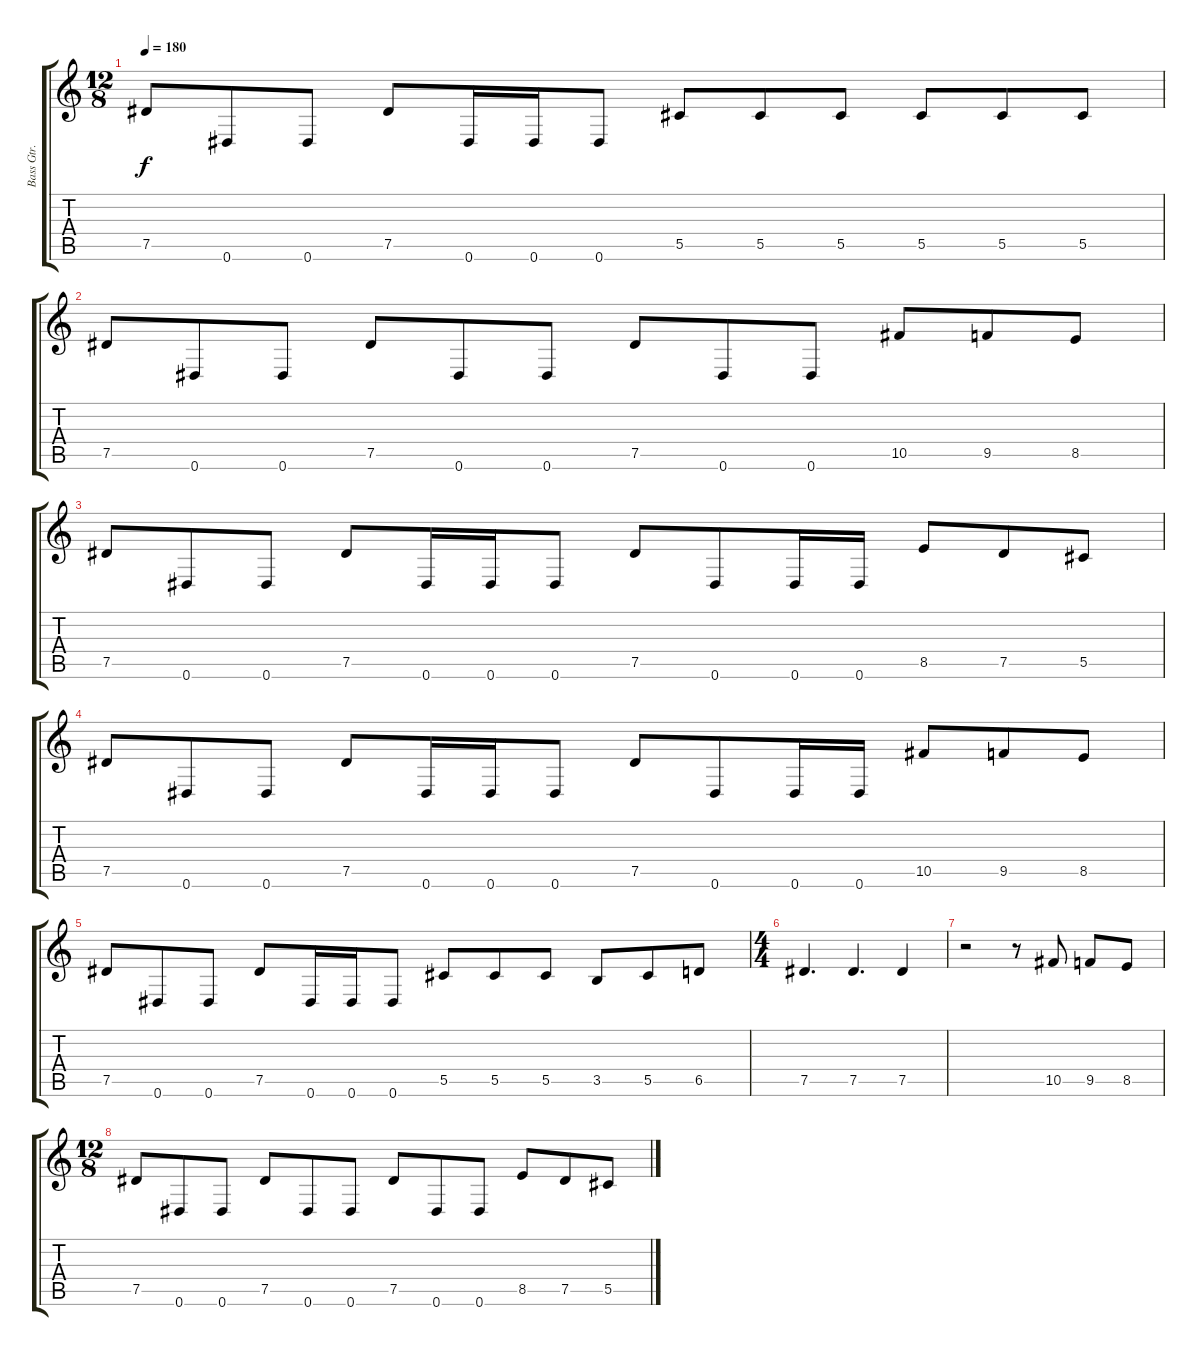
\track ("Bass Gtr." "Bass Gtr.") {instrument electricbassfinger}
\staff {score tabs}
\tuning (Eb4 Bb3 Gb3 Db3 Ab2 Eb2) {hide}
\ts (12 8)
\tempo 180
\clef g2
\ks c
7.5.8{dy f} 0.6.8 0.6.8 7.5.8 0.6.16 0.6.16 0.6.8 5.5.8 5.5.8 5.5.8 5.5.8 5.5.8 5.5.8 |
7.5.8 0.6.8 0.6.8 7.5.8 0.6.8 0.6.8 7.5.8 0.6.8 0.6.8 10.5.8 9.5.8 8.5.8 |
7.5.8 0.6.8 0.6.8 7.5.8 0.6.16 0.6.16 0.6.8 7.5.8 0.6.8 0.6.16 0.6.16 8.5.8 7.5.8 5.5.8 |
7.5.8 0.6.8 0.6.8 7.5.8 0.6.16 0.6.16 0.6.8 7.5.8 0.6.8 0.6.16 0.6.16 10.5.8 9.5.8 8.5.8 |
7.5.8 0.6.8 0.6.8 7.5.8 0.6.16 0.6.16 0.6.8 5.5.8 5.5.8 5.5.8 3.5.8 5.5.8 6.5.8 |
\ts (4 4)
7.5.4{d} 7.5.4{d} 7.5.4 |
r.2 r.8 10.5.8 9.5.8 8.5.8 |
\ts (12 8)
7.5.8 0.6.8 0.6.8 7.5.8 0.6.8 0.6.8 7.5.8 0.6.8 0.6.8 8.5.8 7.5.8 5.5.8
